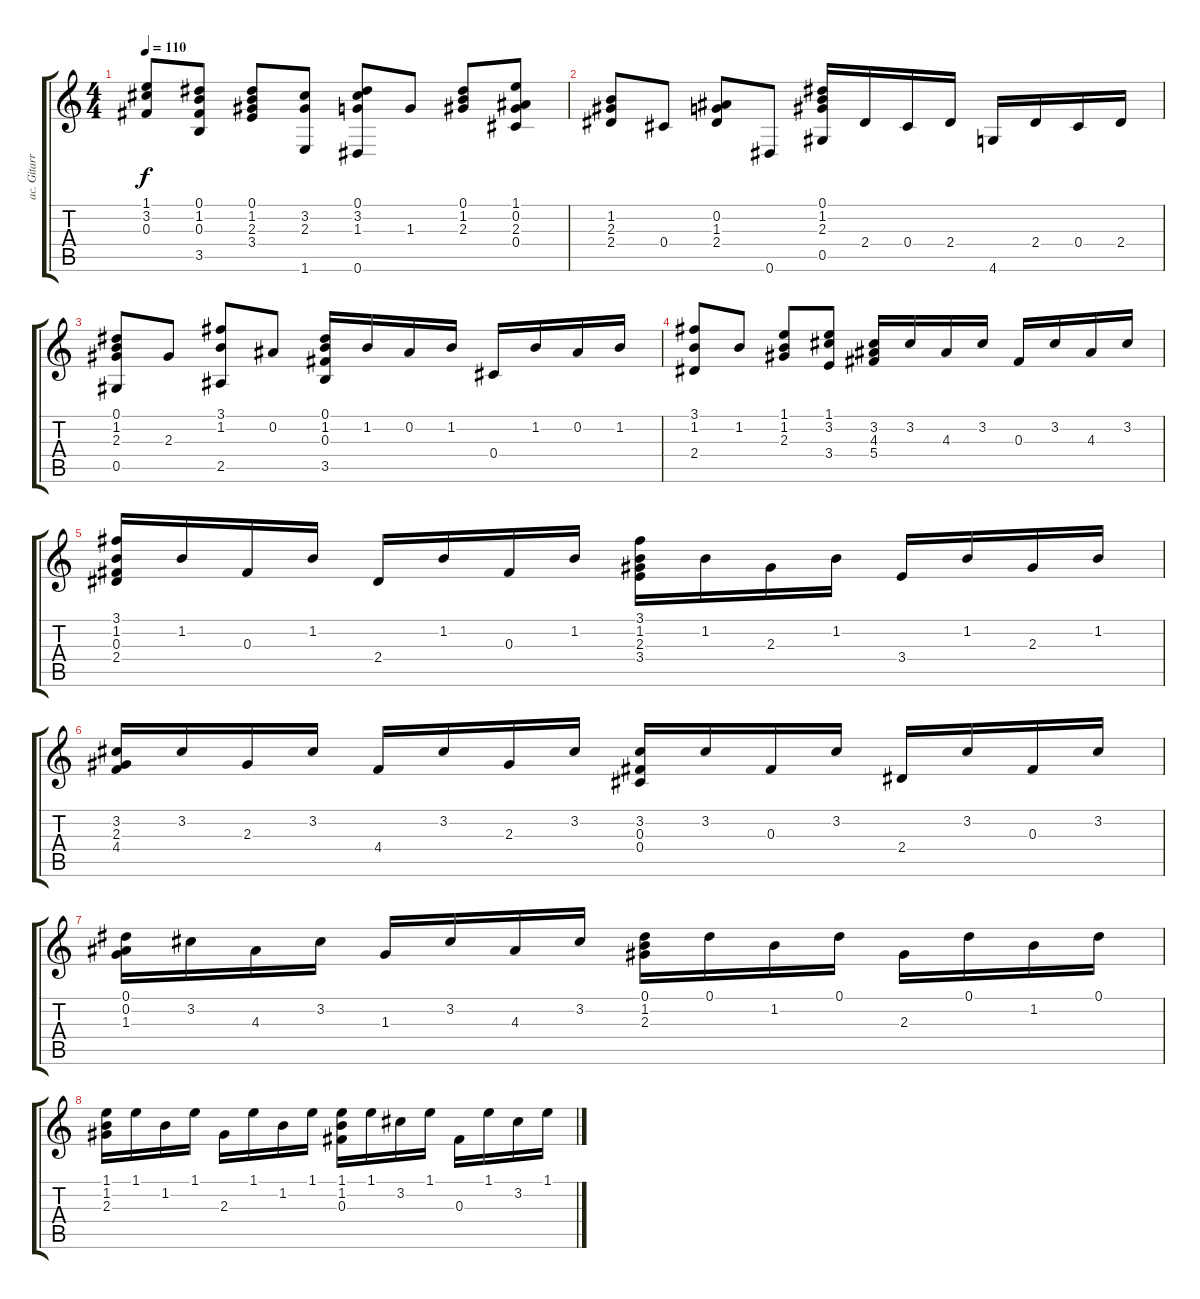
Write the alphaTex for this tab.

\track ("ac. Gitarre" "ac. Gitarr") {instrument acousticguitarnylon}
\staff {score tabs}
\tuning (Eb4 Bb3 Gb3 Db3 Ab2 Eb2) {hide}
\ts (4 4)
\tempo 110
\clef g2
\ks c
(1.1 3.2 0.3).8{dy f} (0.1 1.2 0.3 3.5).8 (0.1 1.2 2.3 3.4).8 (3.2 2.3 1.6).8 (0.1 3.2 1.3 0.6).8 1.3.8 (0.1 1.2 2.3).8 (1.1 0.2 2.3 0.4).8 |
(1.2 2.3 2.4).8 0.4.8 (0.2 1.3 2.4).8 0.6.8 (0.1 1.2 2.3 0.5).16 2.4.16 0.4.16 2.4.16 4.6.16 2.4.16 0.4.16 2.4.16 |
(0.1 1.2 2.3 0.5).8 2.3.8 (3.1 1.2 2.5).8 0.2.8 (0.1 1.2 0.3 3.5).16 1.2.16 0.2.16 1.2.16 0.4.16 1.2.16 0.2.16 1.2.16 |
(3.1 1.2 2.4).8 1.2.8 (1.1 1.2 2.3).8 (1.1 3.2 3.4).8 (3.2 4.3 5.4).16 3.2.16 4.3.16 3.2.16 0.3.16 3.2.16 4.3.16 3.2.16 |
(3.1 1.2 0.3 2.4).16 1.2.16 0.3.16 1.2.16 2.4.16 1.2.16 0.3.16 1.2.16 (3.1 1.2 2.3 3.4).16 1.2.16 2.3.16 1.2.16 3.4.16 1.2.16 2.3.16 1.2.16 |
(3.2 2.3 4.4).16 3.2.16 2.3.16 3.2.16 4.4.16 3.2.16 2.3.16 3.2.16 (3.2 0.3 0.4).16 3.2.16 0.3.16 3.2.16 2.4.16 3.2.16 0.3.16 3.2.16 |
(0.1 0.2 1.3).16 3.2.16 4.3.16 3.2.16 1.3.16 3.2.16 4.3.16 3.2.16 (0.1 1.2 2.3).16 0.1.16 1.2.16 0.1.16 2.3.16 0.1.16 1.2.16 0.1.16 |
(1.1 1.2 2.3).16 1.1.16 1.2.16 1.1.16 2.3.16 1.1.16 1.2.16 1.1.16 (1.1 1.2 0.3).16 1.1.16 3.2.16 1.1.16 0.3.16 1.1.16 3.2.16 1.1.16
